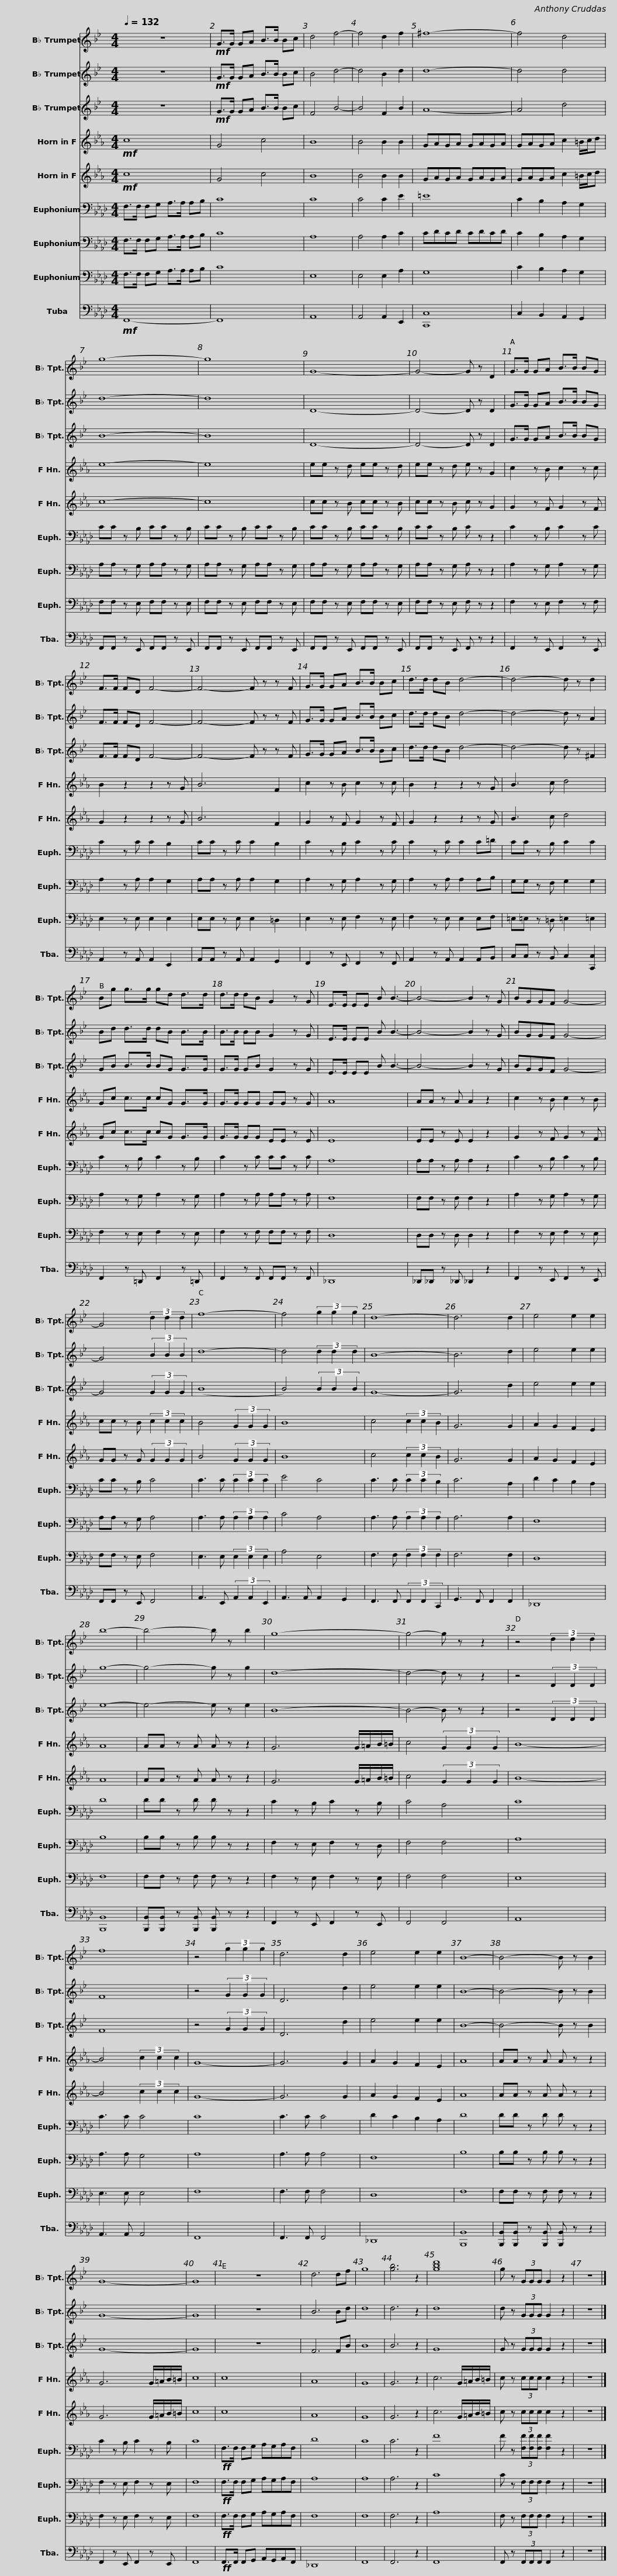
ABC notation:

X:1
%%score 1 2 3 4 5 6 7 8 9
L:1/8
Q:1/4=132
M:4/4
I:linebreak $
K:Ab
V:1 treble transpose=-2
V:2 treble transpose=-2
V:3 treble transpose=-2
V:4 treble transpose=-7
V:5 treble transpose=-7
V:6 bass
V:7 bass
V:8 bass
V:9 bass
V:1
[K:Bb] z8 |!mf! G>G GA B>B Bc | d4 f4- | f4 d2 f2 | ^f8- |$ %5
 f4 d4 | g8- | g8 | G8- |$ G4- G z D2 | %10
 G>G GA B>B BG | F>F FD F4- | F4- F z z F |$ G>G GA B>B Bc | d>d dB d4- | %15
 d4- d z d2 | Bg g>g gd d>d |$ d>d dB G2 z G | E>E EE B B3- | B4- B2 z G | %20
 BGGF G4- |$ G4 (3d2 d2 d2 | f8- | f4 (3g2 g2 g2 | d8- | %25
 d6 d2 | e4 e2 e2 |$ b8- | b4- b z b2 | g8- | %30
 g4- g z z2 | z4 (3d2 d2 d2 | f8 |$ z4 (3g2 g2 g2 | d6 d2 | %35
 e4 e2 e2 | B8- | B4- B z B2 | G8- | G8 |$ %40
 z8 | d6 df | g8 | [gb]6 z2 | [gbd']8 | %45
 g z (3GGG G2 z2 | z8 |] %47
V:2
[K:Bb] z8 |!mf! G>G GA B>B Bc | B4 d4- | d4 B2 d2 | d8- |$ %5
 d4 d4 | d8- | d8 | D8- |$ D4- D z D2 | %10
 G>G GA B>B BG | F>F FD F4- | F4- F z z F |$ G>G GA B>B Bc | d>d dB d4- | %15
 d4- d z A2 | Bd d>d dB B>B |$ B>B BB G2 z G | E>E EE B B3- | B4- B2 z G | %20
 BGGF G4- |$ G4 (3B2 B2 B2 | d8- | d4 (3d2 d2 d2 | B8- | %25
 B6 d2 | e4 e2 e2 |$ g8- | g4- g z g2 | d8- | %30
 d4- d z z2 | z4 (3D2 D2 D2 | F8 |$ z4 (3G2 G2 G2 | D6 d2 | %35
 e4 e2 e2 | B8- | B4- B z B2 | G8- | G8 |$ %40
 z8 | B6 Bd | d8 | d6 z2 | d8 | %45
 d z (3GGG G2 z2 | z8 |] %47
V:3
[K:Bb] z8 |!mf! G>G GA B>B Bc | F4 B4- | B4 F2 B2 | A8- |$ %5
 A4 d4 | B8- | B8 | D8- |$ D4- D z D2 | %10
 G>G GA B>B BG | F>F FD F4- | F4- F z z F |$ G>G GA B>B Bc | d>d dB d4- | %15
 d4- d z ^F2 | GB B>B BG G>G |$ G>G GB G2 z G | E>E EE B B3- | B4- B2 z G | %20
 BGGF G4- |$ G4 (3G2 G2 G2 | (B8 | B4) (3B2 B2 B2 | G8- | %25
 G6 d2 | e4 e2 e2 |$ e8- | e4- e z e2 | B8- | %30
 B4- B z z2 | z4 (3D2 D2 D2 | F8 |$ z4 (3G2 G2 G2 | D6 d2 | %35
 e4 e2 e2 | B8- | B4- B z B2 | G8- | G8 |$ %40
 z8 | F6 FB | B8 | B6 z2 | G8 | %45
 G z (3GGG G2 z2 | z8 |] %47
V:4
[K:Eb]!mf! c8 | G4 c4 | B8 | B4 B2 B2 | GAGA GAGA |$ %5
 GAGA c2 =B/c/d | e8- | e8 | ee z d ee z d |$ ee z d e z G2 | %10
 c2 z B c2 z c | B2 z2 z2 z G | B6 F2 |$ c2 z B c2 z c | B2 z2 z2 z G | %15
 B3 c d4 | Gc c>c cG G>G |$ G>G GG GG z G | A8 | AA z A A2 z2 | %20
 c2 z B c2 z B |$ cc z B (3c2 c2 c2 | B4 (3G2 G2 G2 | B8 | c4 (3c2 c2 B2 | %25
 G6 G2 | A2 G2 F2 E2 |$ A8 | AA z A A z z2 | G6 G/=A/B/=B/ | %30
 c4 (3G2 G2 G2 | B8- | B4 (3c2 c2 c2 |$ G8- | G6 G2 | %35
 A2 G2 F2 E2 | A8 | AA z A A z z2 | G6 G/=A/B/=B/ | c8 |$ %40
 c8 | A8 | G8 | G6 z2 | c6 G/=A/B/=B/ | %45
 c z (3ccc c2 z2 | z8 |] %47
V:5
[K:Eb]!mf! c8 | G4 c4 | B8 | B4 B2 B2 | GAGA GAGA |$ %5
 GAGA c2 =B/c/d | c8- | c8 | cc z B cc z B |$ cc z B c z G2 | %10
 G2 z F G2 z F | G2 z2 z2 z G | B6 F2 |$ G2 z F G2 z F | G2 z2 z2 z G | %15
 B3 c d4 | Gc c>c cG G>G |$ G>G GG EE z E | E8 | EE z E E2 z2 | %20
 G2 z F G2 z F |$ GG z G (3G2 G2 G2 | B4 (3G2 G2 G2 | B8 | c4 (3c2 c2 B2 | %25
 G6 G2 | A2 G2 F2 E2 |$ A8 | AA z A A z z2 | G6 G/=A/B/=B/ | %30
 c4 (3G2 G2 G2 | B8- | B4 (3c2 c2 c2 |$ G8- | G6 G2 | %35
 A2 G2 F2 E2 | A8 | AA z A A z z2 | G6 G/=A/B/=B/ | c8 |$ %40
 c8 | A8 | G8 | G6 z2 | c6 G/=A/B/=B/ | %45
 c z (3ccc c2 z2 | z8 |] %47
V:6
 F,>F, F,G, A,>A, A,B, | C8 | C8 | C4 C2 E2 | =E8 |$ %5
 C2 B,2 A,2 G,2 | CC z B, CC z B, | CC z B, CC z B, | CC z B, CC z B, |$ CC z B, C z z2 | %10
 C2 z B, C2 z C | C2 z C C2 B,2 | CC z C C2 B,2 |$ C2 z B, C2 z C | C2 z C C2 C=D | %15
 CC z B, C2 C2 | C2 z B, C2 z B, |$ C2 z C CC z C | A,8 | A,A, z A, A,2 z2 | %20
 C2 z B, C2 z B, |$ CC z B, C4 | C3 C (3C2 C2 C2 | E4 C4 | C3 C (3C2 C2 B,2 | %25
 C6 A,2 | D2 C2 B,2 A,2 |$ D8 | DD z D D z z2 | C2 z B, C2 z B, | %30
 C4 A,4 | C8 | C3 C C4 |$ C8 | C3 C C4 | %35
 D2 C2 B,2 A,2 | D8 | DD z D D z z2 | C2 z B, C2 z B, | C8 |$ %40
!ff! F,>F, F,G, A,G,A,F, | D8 | C8 | C6 z2 | F8 | %45
 F z (3[F,F][F,F][F,F] [F,F]2 z2 | z8 |] %47
V:7
 F,>F, F,G, A,>A, A,B, | C8 | A,8 | A,4 A,2 C2 | CDCD CDCD |$ %5
 C2 B,2 A,2 G,2 | A,A, z G, A,A, z G, | A,A, z G, A,A, z G, | A,A, z G, A,A, z G, |$ A,A, z G, A, z z2 | %10
 A,2 z G, A,2 z G, | A,2 z A, A,2 G,2 | A,A, z A, A,2 G,2 |$ A,2 z G, A,2 z G, | A,2 z A, A,2 A,B, | %15
 G,G, z F, G,2 G,2 | A,2 z G, A,2 z G, |$ A,2 z A, A,A, z A, | F,8 | F,F, z F, F,2 z2 | %20
 A,2 z G, A,2 z G, |$ A,A, z G, A,4 | A,3 A, (3A,2 A,2 A,2 | C4 A,4 | A,3 A, (3A,2 A,2 A,2 | %25
 A,6 A,2 | F,8 |$ B,8 | B,B, z B, B, z z2 | F,2 z E, F,2 z D, | %30
 F,4 F,4 | A,8 | A,3 A, G,4 |$ A,8 | A,3 A, A,4 | %35
 F,8 | B,8 | B,B, z B, B, z z2 | F,2 z E, F,2 z E, | F,8 |$ %40
!ff! F,>F, F,G, A,G,A,F, | A,8 | A,8 | A,6 z2 | C8 | %45
 C z (3F,F,F, F,2 z2 | z8 |] %47
V:8
 F,>F, F,G, A,>A, A,B, | C8 | E,8 | E,4 E,2 A,2 | G,8 |$ %5
 C2 B,2 A,2 G,2 | F,F, z E, F,F, z E, | F,F, z E, F,F, z E, | F,F, z E, F,F, z E, |$ F,F, z E, F, z z2 | %10
 F,2 z E, F,2 z F, | E,2 z E, E,2 E,2 | E,E, z E, E,2 =D,2 |$ E,2 z E, F,2 z E, | F,2 z E, E,2 E,F, | %15
 =E,=E, z =D, =E,2 =E,2 | F,2 z E, F,2 z E, |$ F,2 z F, F,F, z F, | D,8 | D,D, z D, D,2 z2 | %20
 F,2 z E, F,2 z E, |$ F,F, z E, F,4 | E,3 E, (3E,2 E,2 E,2 | A,4 E,4 | F,3 F, (3F,2 F,2 F,2 | %25
 F,6 F,2 | D,8 |$ F,8 | F,F, z F, F, z z2 | F,2 z E, F,2 z E, | %30
 F,4 F,4 | E,8 | E,3 E, E,4 |$ F,8 | F,3 F, F,4 | %35
 D,8 | F,8 | F,F, z F, F, z z2 | F,2 z E, F,2 z E, | F,8 |$ %40
!ff! F,>F, F,G, A,G,A,F, | F,8 | F,8 | F,6 z2 | A,8 | %45
 F, z (3F,F,F, F,2 z2 | z8 |] %47
V:9
!mf! F,,8- | F,,8 | A,,8 | A,,4 A,,2 E,,2 | [C,,C,]8 |$ %5
 C,2 B,,2 A,,2 G,,2 | F,,F,, z E,, F,,F,, z E,, | F,,F,, z E,, F,,F,, z E,, | F,,F,, z E,, F,,F,, z E,, |$ F,,F,, z E,, F,, z z2 | %10
 F,,2 z E,, F,,2 z E,, | A,,2 z A,, A,,2 E,,2 | A,,A,, z A,, A,,2 G,,2 |$ F,,2 z E,, F,,2 z F,, | A,,2 z A,, A,,2 A,,B,, | %15
 C,C, z B,, C,2 [C,,C,]2 | F,,2 z =D,, F,,2 z =D,, |$ F,,2 z F,, F,,F,, z F,, | _D,,8 | _D,,_D,, z _D,, _D,,2 z2 | %20
 F,,2 z E,, F,,2 z E,, |$ F,,F,, z E,, F,,4 | A,,3 E,, (3A,,2 A,,2 E,,2 | A,,3 A,, A,,2 G,,2 | F,,3 F,, (3F,,2 F,,2 C,,2 | %25
 G,,3 F,, F,,2 F,,2 | _D,,8 |$ [B,,,B,,]8 | [B,,,B,,][B,,,B,,] z [B,,,B,,] [B,,,B,,] z z2 | F,,2 z E,, F,,2 z E,, | %30
 F,,4 F,,4 | A,,8 | A,,3 A,, A,,4 |$ F,,8 | F,,3 F,, F,,4 | %35
 _D,,8 | [B,,,B,,]8 | [B,,,B,,][B,,,B,,] z [B,,,B,,] [B,,,B,,] z z2 | F,,2 z E,, F,,2 z E,, | F,,8 |$ %40
!ff! F,,>F,, F,,G,, A,,G,,A,,F,, | _D,,8 | F,,8 | F,,6 z2 | F,,8 | %45
 F,, z (3F,,F,,F,, F,,2 z2 | z8 |] %47
